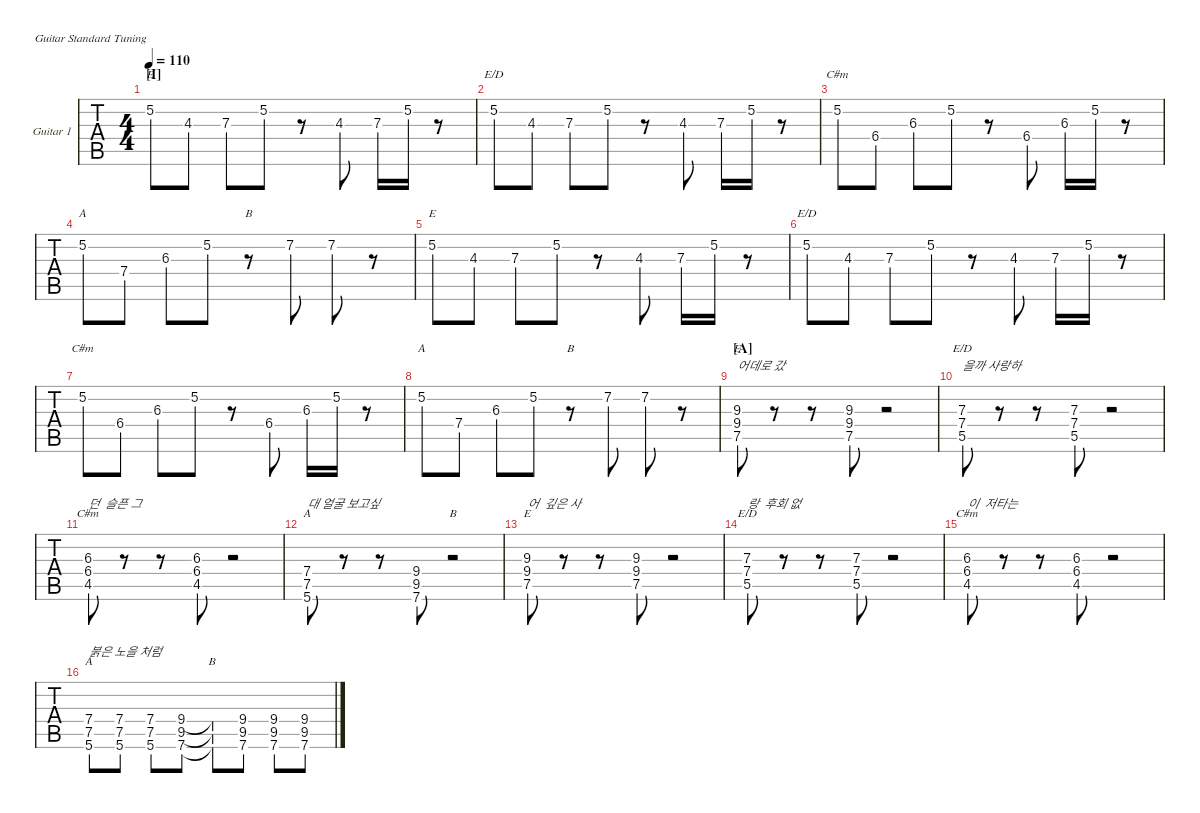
\defaultSystemsLayout 4
\hideDynamics
\bracketExtendMode nobrackets
\firstSystemTrackNameOrientation horizontal
\track ("Guitar 2" "Guitar 1") {defaultSystemsLayout 4 instrument distortionguitar}
\staff {tabs}
\tuning (E4 B3 G3 D3 A2 E2)
\chord ("E" x 5 x x x x) {showdiagram false showfingering false}
\chord ("E/D" x 5 x x x x) {showdiagram false showfingering false}
\chord ("C#m" x 5 x x x x) {showdiagram false showfingering false}
\chord ("A" x 5 x x x x) {showdiagram false showfingering false}
\chord ("B" x x x x x x)
\chord ("C#m" x x 6 6 4 x) {firstfret 4 showdiagram false showfingering false}
\chord ("B" x x x 9 9 7) {firstfret 7 showdiagram false showfingering false}
\chord ("E" x x 9 9 7 x) {firstfret 7 showdiagram false showfingering false}
\chord ("E/D" x x 7 7 5 x) {firstfret 5 showdiagram false showfingering false}
\chord ("A" x x x 7 7 5) {firstfret 5 showdiagram false showfingering false}
\ts (4 4)
\section ("I" "")
\tempo 110
\clef g2
\ks c
5.2.8{ch "E" dy mf} 4.3.8 7.3.8 5.2.8 r.8 4.3.8 7.3.16 5.2.16 r.8 |
5.2.8{ch "E/D"} 4.3.8 7.3.8 5.2.8 r.8 4.3.8 7.3.16 5.2.16 r.8 |
5.2.8{ch "C#m"} 6.4{acc #}.8 6.3{acc #}.8 5.2.8 r.8 6.4{acc #}.8 6.3{acc #}.16 5.2.16 r.8 |
5.2.8{ch "A"} 7.4.8 6.3{acc #}.8 5.2.8 r.8{ch "B"} 7.2{st acc #}.8 7.2{st acc #}.8 r.8 |
5.2.8{ch "E"} 4.3.8 7.3.8 5.2.8 r.8 4.3.8 7.3.16 5.2.16 r.8 |
5.2.8{ch "E/D"} 4.3.8 7.3.8 5.2.8 r.8 4.3.8 7.3.16 5.2.16 r.8 |
5.2.8{ch "C#m"} 6.4{acc #}.8 6.3{acc #}.8 5.2.8 r.8 6.4{acc #}.8 6.3{acc #}.16 5.2.16 r.8 |
5.2.8{ch "A"} 7.4.8 6.3{acc #}.8 5.2.8 r.8{ch "B"} 7.2{st acc #}.8 7.2{st acc #}.8 r.8 |
\section ("A" "")
(9.3 9.4 7.5).8{ch "E" txt "어데로 갔"} r.8 r.8 (9.3 9.4 7.5).8 r.2 |
(7.3 7.4 5.5).8{ch "E/D" txt "을까 사랑하"} r.8 r.8 (7.3 7.4 5.5).8 r.2 |
(6.3{acc #} 6.4{acc #} 4.5{acc #}).8{ch "C#m" txt "던  슬픈 그"} r.8 r.8 (6.3{acc #} 6.4{acc #} 4.5{acc #}).8 r.2 |
(7.4 7.5 5.6).8{ch "A" txt "대 얼굴 보고싶"} r.8 r.8 (9.4 9.5{acc #} 7.6).8 r.2{ch "B"} |
(9.3 9.4 7.5).8{ch "E" txt "어  깊은 사"} r.8 r.8 (9.3 9.4 7.5).8 r.2 |
(7.3 7.4 5.5).8{ch "E/D" txt "랑  후회 없"} r.8 r.8 (7.3 7.4 5.5).8 r.2 |
(6.3{acc #} 6.4{acc #} 4.5{acc #}).8{ch "C#m" txt "이  저타는 "} r.8 r.8 (6.3{acc #} 6.4{acc #} 4.5{acc #}).8 r.2 |
(7.4 7.5 5.6).8{ch "A" txt "붉은 노을 처럼"} (5.6 7.5 7.4).8 (7.4 7.5 5.6).8 (7.6 9.5{acc #} 9.4).8 (9.4{t} 9.5{t acc #} 7.6{t}).8{ch "B"} (9.4 9.5{acc #} 7.6).8 (9.4 9.5{acc #} 7.6).8 (9.4 9.5{acc #} 7.6).8
